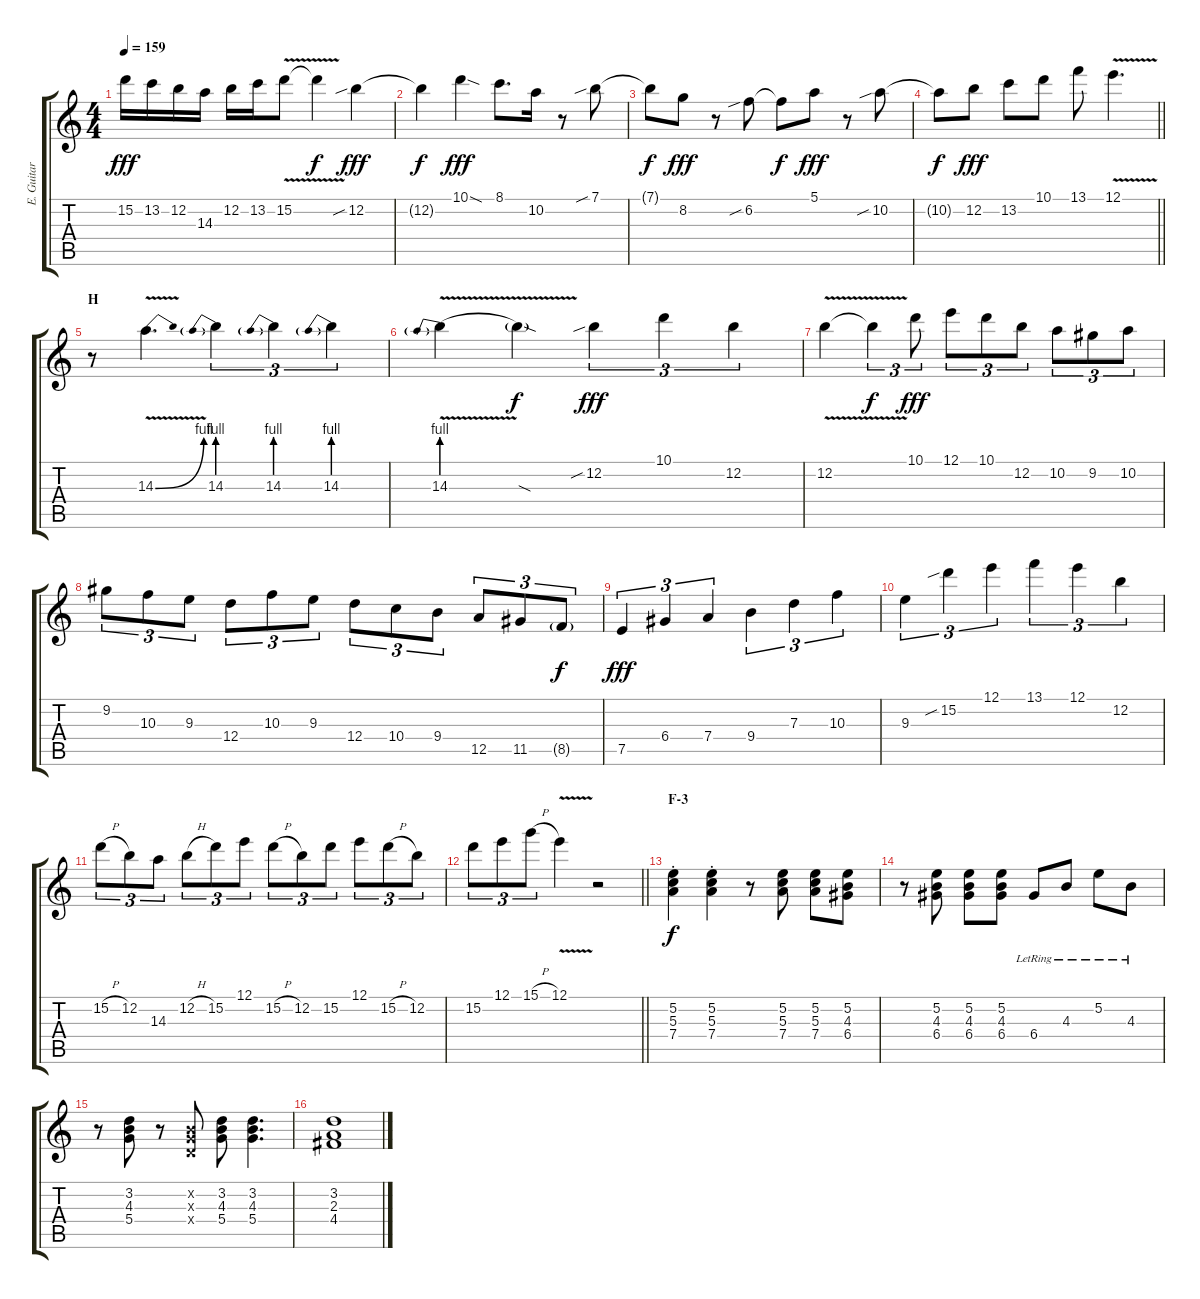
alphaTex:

\track ("E. Guitar II" "E. Guitar ") {instrument overdrivenguitar}
\staff {score tabs}
\tuning (E4 B3 G3 D3 A2 E2) {hide}
\ts (4 4)
\tempo 159
\clef g2
\ks c
15.2.16{dy fff} 13.2.16 12.2.16 14.3.16 12.2.16 13.2.16 15.2{v}.8 15.2{t}.4{dy f} 12.2{sib}.4{dy fff} |
12.2{t}.4{dy f} 10.1{sod}.4{dy fff} 8.1.8{d} 10.2.16 r.8 7.1{sib}.8 |
7.1{t}.8{dy f} 8.2.8{dy fff} r.8 6.2{sib}.8 6.2{t}.8{dy f} 5.1.8{dy fff} r.8 10.2{sib}.8 |
\barLineRight lightlight
10.2{t}.8{dy f} 12.2.8{dy fff} 13.2.8 10.1.8 13.1.8 12.1{v}.4{d} |
\section ("" "H")
r.8 14.3{be (bend 0 0 60 4) v}.4{d} 14.3{be (prebend 0 4 60 4)}.4{tu (3 2)} 14.3{be (prebend 0 4 60 4)}.4{tu (3 2)} 14.3{be (prebend 0 4 60 4)}.4{tu (3 2)} |
14.3{be (prebend 0 4 60 4) v}.4 14.3{sod t}.4{dy f} 12.2{sib}.4{tu (3 2) dy fff} 10.1.4{tu (3 2)} 12.2.4{tu (3 2)} |
12.2{v}.4 12.2{t}.4{tu (3 2) dy f} 10.1.8{tu (3 2) dy fff} 12.1.8{tu (3 2)} 10.1.8{tu (3 2)} 12.2.8{tu (3 2)} 10.2.8{tu (3 2)} 9.2.8{tu (3 2)} 10.2.8{tu (3 2)} |
9.2.8{tu (3 2)} 10.3.8{tu (3 2)} 9.3.8{tu (3 2)} 12.4.8{tu (3 2)} 10.3.8{tu (3 2)} 9.3.8{tu (3 2)} 12.4.8{tu (3 2)} 10.4.8{tu (3 2)} 9.4.8{tu (3 2)} 12.5.8{tu (3 2)} 11.5.8{tu (3 2)} 8.5{g}.8{tu (3 2) dy f} |
7.5.4{tu (3 2) dy fff} 6.4.4{tu (3 2)} 7.4.4{tu (3 2)} 9.4.4{tu (3 2)} 7.3.4{tu (3 2)} 10.3.4{tu (3 2)} |
9.3.4{tu (3 2)} 15.2{sib}.4{tu (3 2)} 12.1.4{tu (3 2)} 13.1.4{tu (3 2)} 12.1.4{tu (3 2)} 12.2.4{tu (3 2)} |
15.2{h}.8{tu (3 2)} 12.2.8{tu (3 2)} 14.3.8{tu (3 2)} 12.2{h}.8{tu (3 2)} 15.2.8{tu (3 2)} 12.1.8{tu (3 2)} 15.2{h}.8{tu (3 2)} 12.2.8{tu (3 2)} 15.2.8{tu (3 2)} 12.1.8{tu (3 2)} 15.2{h}.8{tu (3 2)} 12.2.8{tu (3 2)} |
\barLineRight lightlight
15.2.8{tu (3 2)} 12.1.8{tu (3 2)} 15.1{h}.8{tu (3 2)} 12.1{v}.4 r.2 |
\section ("" "F-3")
(5.2{st} 5.3{st} 7.4{st}).4{dy f} (5.2{st} 5.3{st} 7.4{st}).4 r.8 (5.2 5.3 7.4).8 (5.2 5.3 7.4).8 (5.2 4.3 6.4).8 |
r.8 (5.2 4.3 6.4).8 (5.2 4.3 6.4).8 (5.2 4.3 6.4).8 6.4{lr}.8 4.3{lr}.8 5.2{lr}.8 4.3{lr}.8 |
r.8 (3.2 4.3 5.4).8 r.8 (0.2{x} 0.3{x} 0.4{x}).8 (3.2 4.3 5.4).8 (3.2 4.3 5.4).4{d} |
(3.2 2.3 4.4).1
